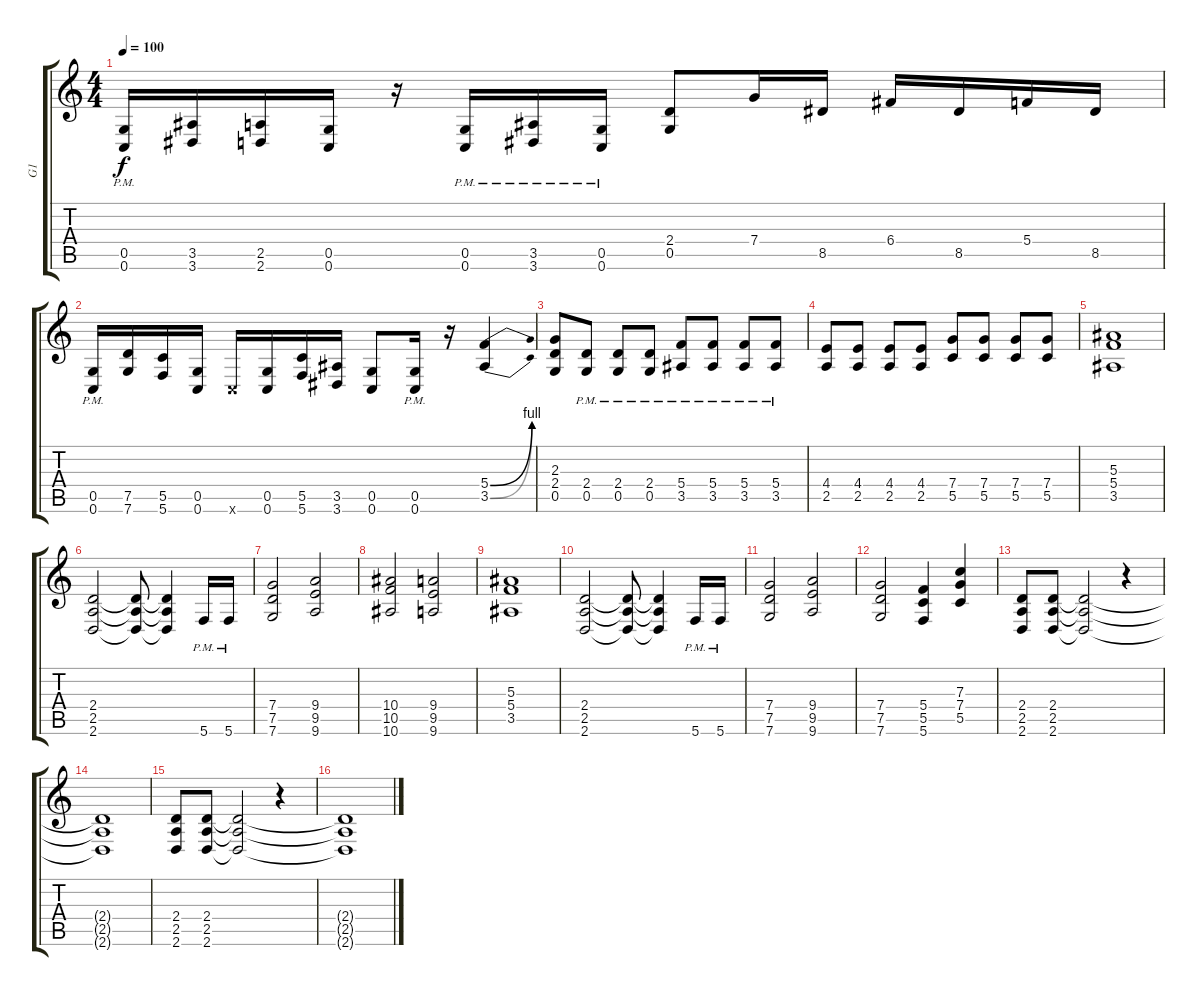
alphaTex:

\track ("G1" "G1") {instrument distortionguitar}
\staff {score tabs}
\tuning (D4 A3 F3 C3 G2 C2) {hide}
\ts (4 4)
\tempo 100
\clef g2
\ks c
(0.5{pm} 0.6{pm}).16{dy f} (3.5 3.6).16 (2.5 2.6).16 (0.5 0.6).16 r.16 (0.5{pm} 0.6{pm}).16 (3.5{pm} 3.6{pm}).16 (0.5{pm} 0.6{pm}).16 (2.4 0.5).8 7.4.16 8.5.16 6.4.16 8.5.16 5.4.16 8.5.16 |
(0.5{pm} 0.6{pm}).16 (7.5 7.6).16 (5.5 5.6).16 (0.5 0.6).16 0.6{x}.16 (0.5 0.6).16 (5.5 5.6).16 (3.5 3.6).16 (0.5 0.6).8 (0.5{pm} 0.6{pm}).16 r.16 (5.4{be (bend 0 0 60 4)} 3.5{be (bend 0 0 60 4)}).4 |
(2.3 2.4 0.5).8 (2.4{pm} 0.5{pm}).8 (2.4{pm} 0.5{pm}).8 (2.4{pm} 0.5{pm}).8 (5.4{pm} 3.5{pm}).8 (5.4{pm} 3.5{pm}).8 (5.4{pm} 3.5{pm}).8 (5.4{pm} 3.5{pm}).8 |
(4.4 2.5).8 (4.4 2.5).8 (4.4 2.5).8 (4.4 2.5).8 (7.4 5.5).8 (7.4 5.5).8 (7.4 5.5).8 (7.4 5.5).8 |
(5.3 5.4 3.5).1 |
(2.4 2.5 2.6).2 (2.4{t} 2.5{t} 2.6{t}).8 (2.4{t} 2.5{t} 2.6{t}).4 5.6{pm}.16 5.6{pm}.16 |
(7.4 7.5 7.6).2 (9.4 9.5 9.6).2 |
(10.4 10.5 10.6).2 (9.4 9.5 9.6).2 |
(5.3 5.4 3.5).1 |
(2.4 2.5 2.6).2 (2.4{t} 2.5{t} 2.6{t}).8 (2.4{t} 2.5{t} 2.6{t}).4 5.6{pm}.16 5.6{pm}.16 |
(7.4 7.5 7.6).2 (9.4 9.5 9.6).2 |
(7.4 7.5 7.6).2 (5.4 5.5 5.6).4 (7.3 7.4 5.5).4 |
(2.4 2.5 2.6).8 (2.4 2.5 2.6).8 (2.4{t} 2.5{t} 2.6{t}).2 r.4 |
(2.4{t} 2.5{t} 2.6{t}).1 |
(2.4 2.5 2.6).8 (2.4 2.5 2.6).8 (2.4{t} 2.5{t} 2.6{t}).2 r.4 |
(2.4{t} 2.5{t} 2.6{t}).1
